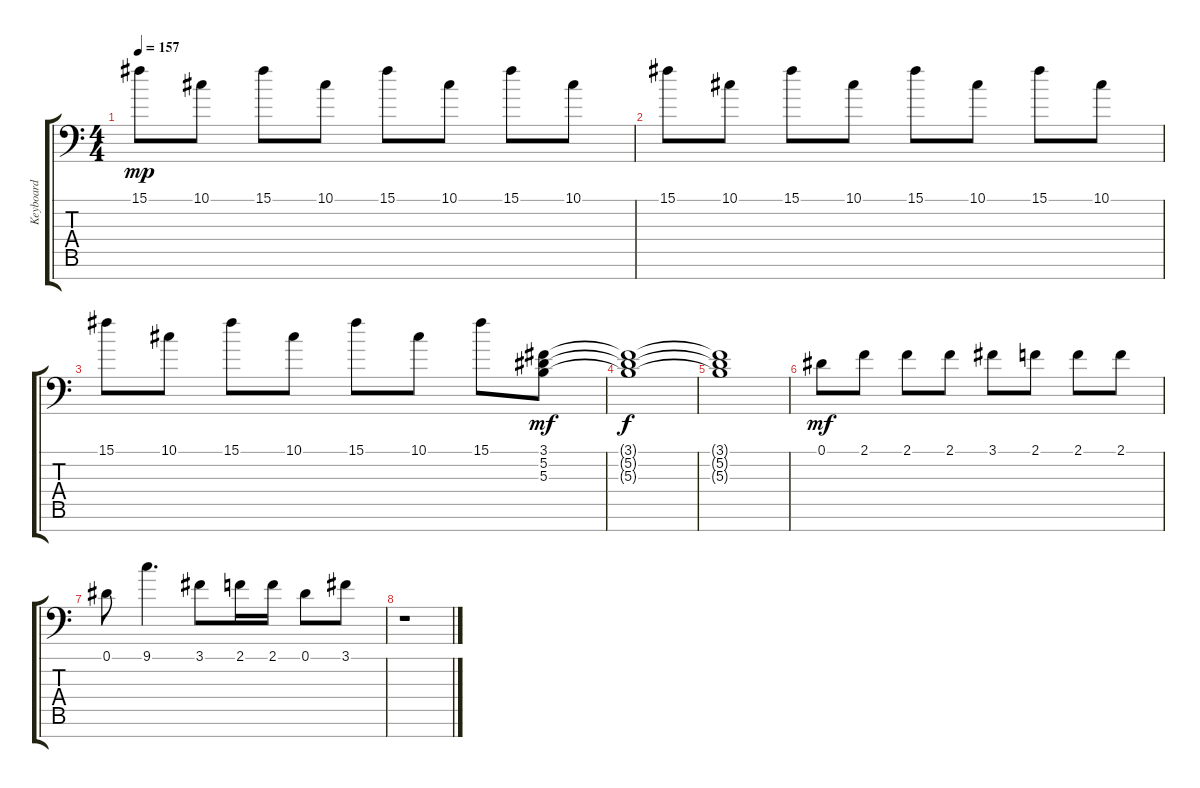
\track ("Keyboard" "Keyboard") {instrument stringensemble1}
\staff {score tabs}
\tuning (Eb4 Bb3 Gb3 Db3 Ab2 Eb2 Bb1) {hide}
\ts (4 4)
\tempo 157
\clef f4
\ks c
15.1.8{dy mp} 10.1.8 15.1.8 10.1.8 15.1.8 10.1.8 15.1.8 10.1.8 |
15.1.8 10.1.8 15.1.8 10.1.8 15.1.8 10.1.8 15.1.8 10.1.8 |
15.1.8 10.1.8 15.1.8 10.1.8 15.1.8 10.1.8 15.1.8 (3.1 5.2 5.3).8{dy mf} |
(3.1{t} 5.2{t} 5.3{t}).1{dy f} |
(3.1{t} 5.2{t} 5.3{t}).1 |
0.1.8{dy mf} 2.1.8 2.1.8 2.1.8 3.1.8 2.1.8 2.1.8 2.1.8 |
0.1.8 9.1.4{d} 3.1.8 2.1.16 2.1.16 0.1.8 3.1.8 |
r.1
